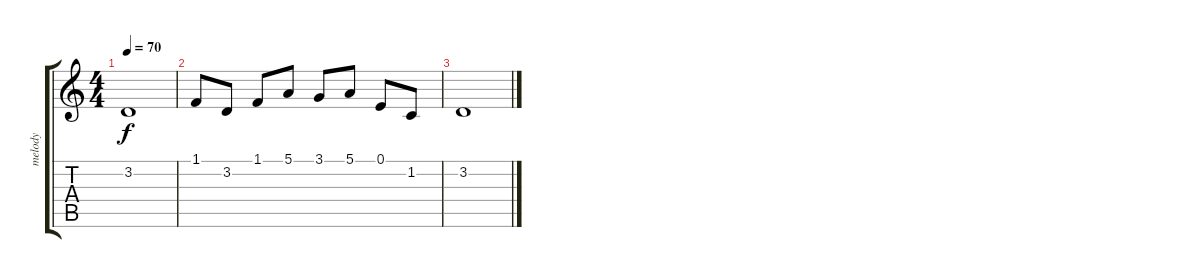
\track ("melody" "melody") {instrument flute}
\staff {score tabs}
\tuning (E4 B3 G3 D3 A2 E2) {hide}
\ts (4 4)
\tempo 70
\clef g2
\ks c
3.2.1{dy f} |
1.1.8 3.2.8 1.1.8 5.1.8 3.1.8 5.1.8 0.1.8 1.2.8 |
3.2.1
